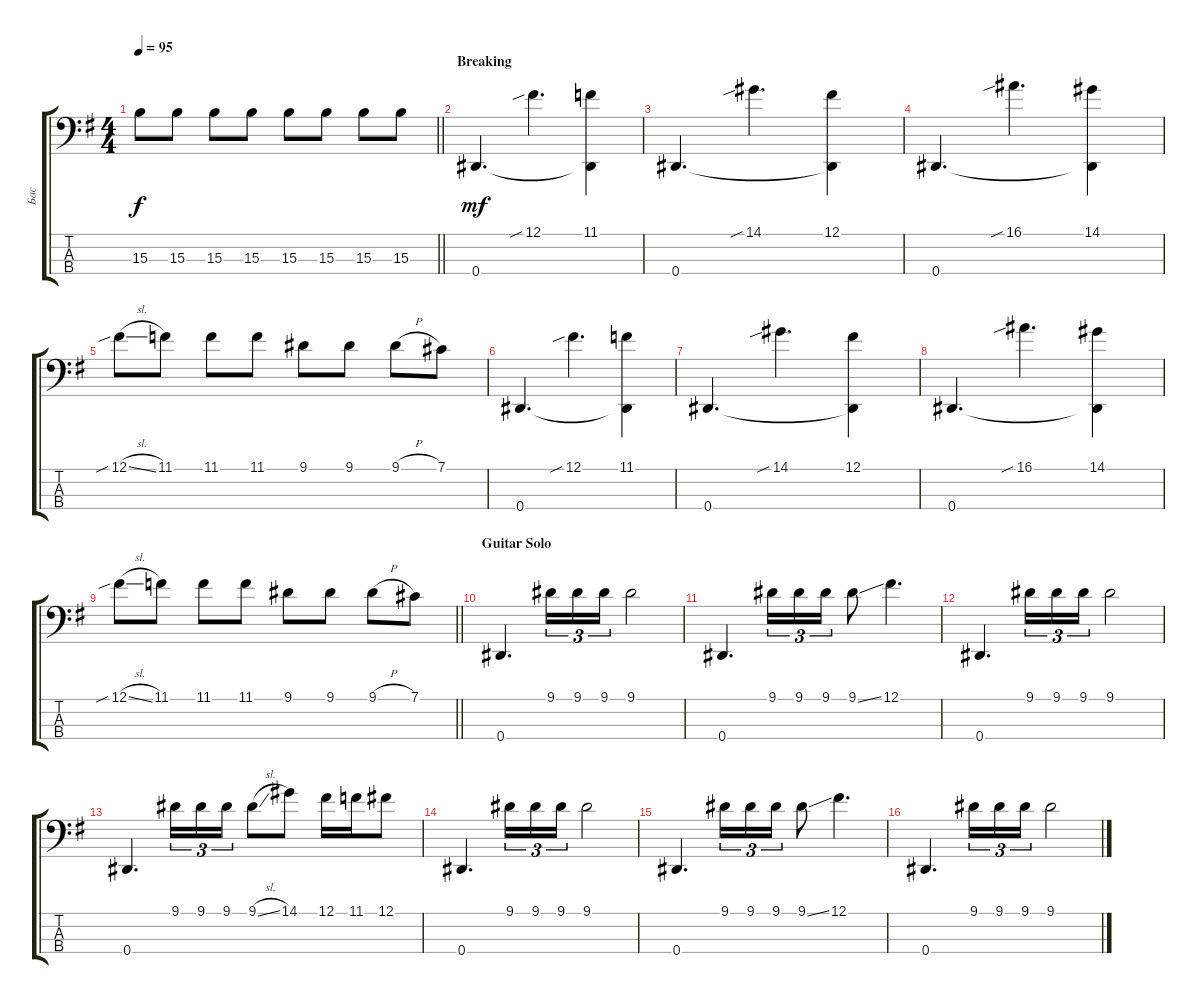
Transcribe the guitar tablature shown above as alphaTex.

\track ("Бас" "Бас") {instrument electricbassfinger}
\staff {score tabs}
\tuning (Gb2 Db2 Ab1 Eb1) {hide}
\ts (4 4)
\tempo 95
\clef f4
\barLineRight lightlight
\ks eminor
15.3.8{dy f} 15.3.8 15.3.8 15.3.8 15.3.8 15.3.8 15.3.8 15.3.8 |
\section ("" "Breaking")
0.4.4{d dy mf} 12.1{sib}.4{d} (11.1 0.4{t}).4 |
0.4.4{d} 14.1{sib}.4{d} (12.1 0.4{t}).4 |
0.4.4{d} 16.1{sib}.4{d} (14.1 0.4{t}).4 |
12.1{sib sl}.8 11.1.8 11.1.8 11.1.8 9.1.8 9.1.8 9.1{h}.8 7.1.8 |
0.4.4{d} 12.1{sib}.4{d} (11.1 0.4{t}).4 |
0.4.4{d} 14.1{sib}.4{d} (12.1 0.4{t}).4 |
0.4.4{d} 16.1{sib}.4{d} (14.1 0.4{t}).4 |
\barLineRight lightlight
12.1{sib sl}.8 11.1.8 11.1.8 11.1.8 9.1.8 9.1.8 9.1{h}.8 7.1.8 |
\section ("" "Guitar Solo ")
0.4.4{d} 9.1.16{tu (3 2)} 9.1.16{tu (3 2)} 9.1.16{tu (3 2)} 9.1.2 |
0.4.4{d} 9.1.16{tu (3 2)} 9.1.16{tu (3 2)} 9.1.16{tu (3 2)} 9.1{ss}.8 12.1.4{d} |
0.4.4{d} 9.1.16{tu (3 2)} 9.1.16{tu (3 2)} 9.1.16{tu (3 2)} 9.1.2 |
0.4.4{d} 9.1.16{tu (3 2)} 9.1.16{tu (3 2)} 9.1.16{tu (3 2)} 9.1{sl}.8 14.1.8 12.1.16 11.1.16 12.1.8 |
0.4.4{d} 9.1.16{tu (3 2)} 9.1.16{tu (3 2)} 9.1.16{tu (3 2)} 9.1.2 |
0.4.4{d} 9.1.16{tu (3 2)} 9.1.16{tu (3 2)} 9.1.16{tu (3 2)} 9.1{ss}.8 12.1.4{d} |
0.4.4{d} 9.1.16{tu (3 2)} 9.1.16{tu (3 2)} 9.1.16{tu (3 2)} 9.1.2
